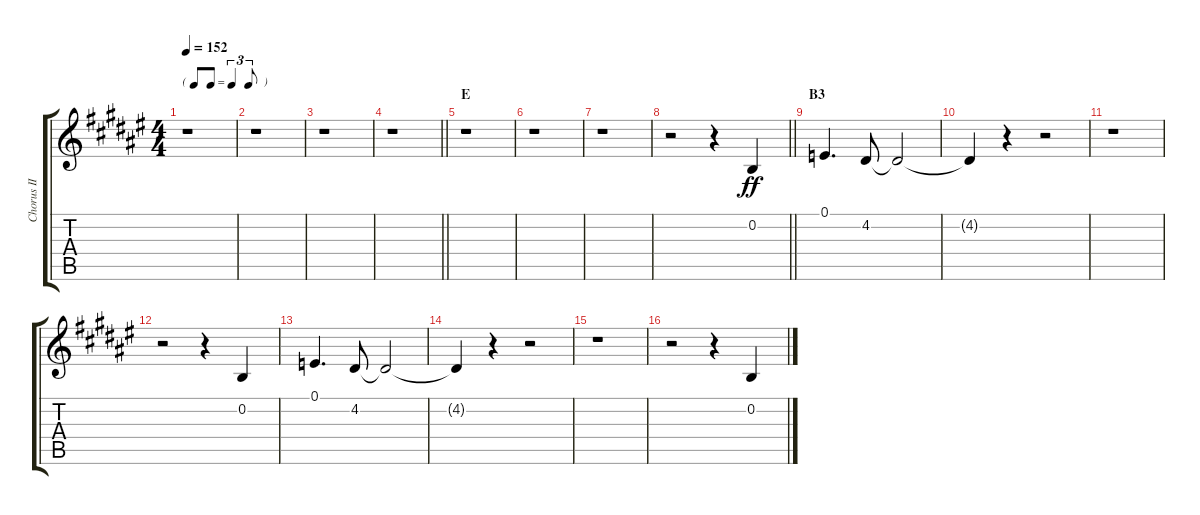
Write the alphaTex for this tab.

\track ("Chorus II" "Chorus II") {instrument voiceoohs}
\staff {score tabs}
\tuning (E4 B3 G3 D3 A2 E2) {hide}
\ts (4 4)
\tf triplet8th
\tempo 152
\clef g2
\ks f#
r.1{dy ff} |
r.1 |
r.1 |
\barLineRight lightlight
r.1 |
\section ("" "E")
r.1 |
r.1 |
r.1 |
\barLineRight lightlight
r.2 r.4 0.2.4 |
\section ("" "B3")
0.1.4{d} 4.2.8 4.2{t}.2 |
4.2{t}.4 r.4 r.2 |
r.1 |
r.2 r.4 0.2.4 |
0.1.4{d} 4.2.8 4.2{t}.2 |
4.2{t}.4 r.4 r.2 |
r.1 |
r.2 r.4 0.2.4
